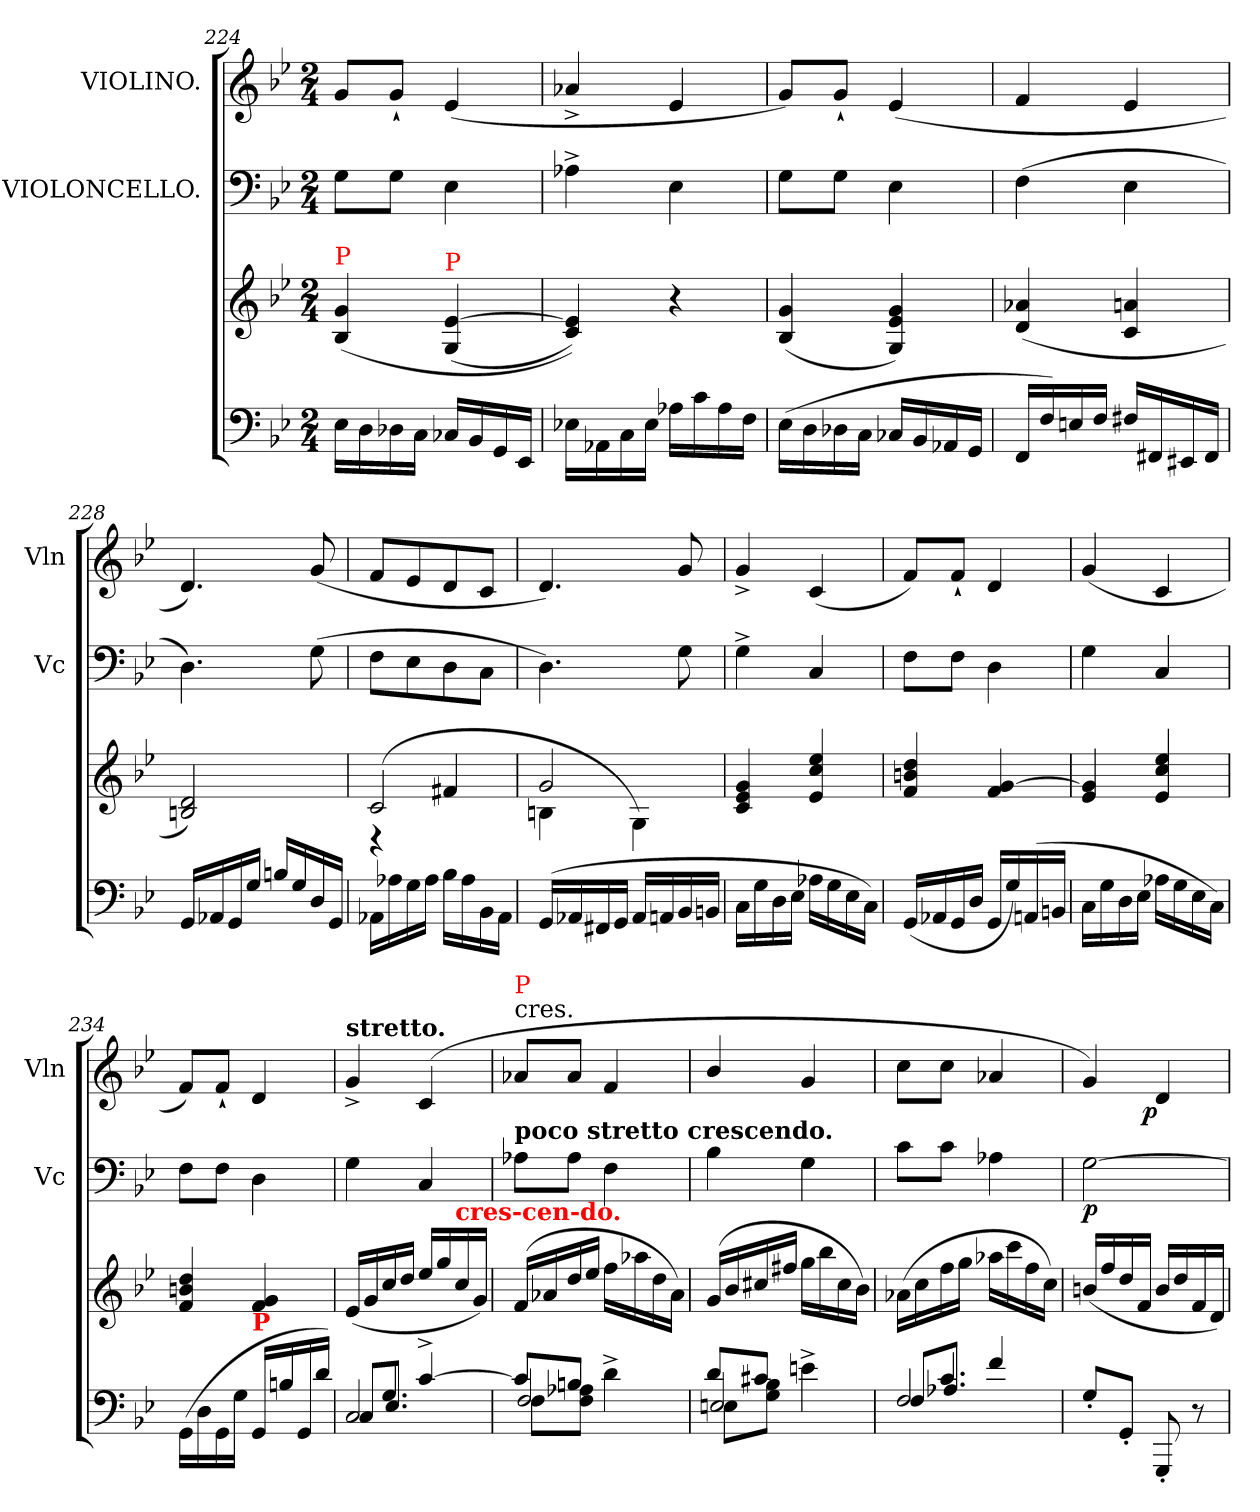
**kern	**kern	**kern	**dynam	**kern	**dynam
*part3	*part3	*part2	*part2	*part1	*part1
*staff4	*staff3	*staff2	*staff2	*staff1	*staff1
*	*	*I"VIOLONCELLO.	*	*I"VIOLINO.	*
*	*	*I'Vc	*	*I'Vln	*
*clefF4	*clefG2	*clefF4	*	*clefG2	*
*k[b-e-]	*k[b-e-]	*k[b-e-]	*	*k[b-e-]	*
*g:	*g:	*g:	*	*g:	*
*M2/4	*M2/4	*M2/4	*	*M2/4	*
=224	=224	=224	=224	=224	=224
!	!LO:TX:a:color=red:t=P	!	!	!	!
16E-LL	(>4g 4B-	8GL	.	8gL	.
16D	.	.	.	.	.
16D-X	.	8GJ	.	8g`<J	.
16CJJ	.	.	.	.	.
!	!LO:TX:a:color=red:t=P	!	!	!	!
16C-X/LL	(<[4e-/ 4G/	4E-	.	(<4e-	.
16BB-	.	.	.	.	.
16GG	.	.	.	.	.
16EE-JJ	.	.	.	.	.
=225	=225	=225	=225	=225	=225
16E-X\LL	4e-] 4c))	4A-X^<	.	4a-X^<	.
16AA-X	.	.	.	.	.
16C	.	.	.	.	.
16E-JJ	.	.	.	.	.
16A-X\LL	4r	4E-	.	4e-	.
16c	.	.	.	.	.
16A-	.	.	.	.	.
16FJJ	.	.	.	.	.
=226	=226	=226	=226	=226	=226
(>16E-LL	(>4g 4B-	8GL	.	8gL)	.
16D	.	.	.	.	.
16D-X	.	8GJ	.	8g`<J	.
16CJJ	.	.	.	.	.
16C-X/LL	4g 4e- 4G)	4E-	.	(<4e-	.
16BB-	.	.	.	.	.
16AA-	.	.	.	.	.
16GGJJ	.	.	.	.	.
=227	=227	=227	=227	=227	=227
16FFLL	(>4a-X 4d	(>4F	.	4f	.
16F)	.	.	.	.	.
16En	.	.	.	.	.
16FJJ	.	.	.	.	.
16F#X/LL	4an 4c	4E-	.	4e-	.
16FF#X	.	.	.	.	.
16EE#X	.	.	.	.	.
16FF#JJ	.	.	.	.	.
=228	=228	=228	=228	=228	=228
16GGLL	2d 2Bn)	4.D)	.	4.d)	.
16AA-X	.	.	.	.	.
16GG	.	.	.	.	.
16GJJ	.	.	.	.	.
16Bn/LL	.	.	.	.	.
16G	.	.	.	.	.
16D	.	(>8G	.	(<8g	.
16GGJJ	.	.	.	.	.
=229	=229	=229	=229	=229	=229
*	*^	*	*	*	*
16AA-X\LL	(>2c	4rD	8FL	.	8fL	.
16A-X	.	.	.	.	.	.
16G	.	.	8E-	.	8e-	.
16A-JJ	.	.	.	.	.	.
16B-\LL	.	4f#X/	8D	.	8d	.
16A-	.	.	.	.	.	.
16BB-	.	.	8CJ	.	8cJ	.
16AA-JJ	.	.	.	.	.	.
=230	=230	=230	=230	=230	=230	=230
(>16GGLL	2g	4Bn	4.D)	.	4.d)	.
16AA-X	.	.	.	.	.	.
16FF#X	.	.	.	.	.	.
16GGJJ	.	.	.	.	.	.
16AA-LL	.	4G)	.	.	.	.
16AAn	.	.	.	.	.	.
16BB-	.	.	8G	.	8g	.
16BBnJJ	.	.	.	.	.	.
*	*v	*v	*	*	*	*
=231	=231	=231	=231	=231	=231
16CLL	4g 4e- 4c	4G^<	.	4g^<	.
16G	.	.	.	.	.
16D	.	.	.	.	.
16E-JJ	.	.	.	.	.
16A-XLL	4ee- 4cc 4e-	4C	.	(<4c	.
16G	.	.	.	.	.
16E-	.	.	.	.	.
16CJJ)	.	.	.	.	.
=232	=232	=232	=232	=232	=232
(<16GGLL	4dd 4bn 4f	8FL	.	8fL)	.
16AA-X	.	.	.	.	.
16GG	.	8FJ	.	8f`<J	.
16DJJ	.	.	.	.	.
16GGLL	[4g 4f	4D	.	4d	.
16G)	.	.	.	.	.
(>16AAn	.	.	.	.	.
16BBnJJ	.	.	.	.	.
=233	=233	=233	=233	=233	=233
16CLL	4g] 4e-	4G	.	(<4g	.
16G	.	.	.	.	.
16D	.	.	.	.	.
16E-JJ	.	.	.	.	.
16A-XLL	4ee- 4cc 4e-	4C	.	4c	.
16G	.	.	.	.	.
16E-	.	.	.	.	.
16CJJ)	.	.	.	.	.
=234	=234	=234	=234	=234	=234
(16GG\LL	4dd 4bn 4f	8FL	.	8fL)	.
16D	.	.	.	.	.
16GG	.	8FJ	.	8f`<J	.
16GJJ	.	.	.	.	.
!LO:TX:a:B:color=red:t=P	!	!	!	!	!
16GG/LL	4g 4f	4D	.	4d	.
16Bn\	.	.	.	.	.
16GG/	.	.	.	.	.
16d\JJ)	.	.	.	.	.
=235	=235	=235	=235	=235	=235
*^	*	*	*	*	*
*	*^	*	*	*	*	*
!	!	!	!	!	!	!LO:TX:a:B:t=stretto.	!
8ryy	2C/	8CL	(<16e-LL	4G	.	4g^<	.
.	.	.	16g	.	.	.	.
!	!	!LO:N:vis=8.	!	!	!	!	!
4.G	.	8E-J	16cc	.	.	.	.
.	.	.	16ddJJ	.	.	.	.
.	.	[4c^<	16ee-/LL	4C	.	(<4c	.
.	.	.	16gg	.	.	.	.
!	!	!	!LO:TX:a:B:color=red:t=cres-cen-do.	!	!	!	!
.	.	.	16cc	.	.	.	.
.	.	.	16gJJ)	.	.	.	.
=236	=236	=236	=236	=236	=236	=236	=236
!	!	!	!	!	!	!LO:TX:a:t=cres.	!
!	!	!	!	!	!	!LO:TX:a:color=red:t=P	!
!	!	!	!	!LO:TX:a:B:t=poco stretto crescendo.	!	!	!
8c/L]	2F/	8F\L	(>16f/LL	8A-XL	.	8a-XL	.
.	.	.	16a-X	.	.	.	.
8Bn/J	.	8A-X 8FJ	16dd	8A-J	.	8a-J	.
.	.	.	16ee-JJ	.	.	.	.
4ryy	.	4d^>\	16ff\LL	4F	.	4f	.
.	.	.	16aa-X	.	.	.	.
.	.	.	16dd	.	.	.	.
.	.	.	16a-JJ)	.	.	.	.
=237	=237	=237	=237	=237	=237	=237	=237
8dL	2En/	8E\L	(>16g/LL	4B-	.	4b-/	.
.	.	.	16b-	.	.	.	.
8c#XJ	.	8B-\ 8G\J	16cc#X	.	.	.	.
.	.	.	16ff#XJJ	.	.	.	.
4en^<\	.	4ryy	16gg\LL	4G	.	4g	.
.	.	.	16bb-	.	.	.	.
.	.	.	16cc#	.	.	.	.
.	.	.	16b-JJ)	.	.	.	.
=238	=238	=238	=238	=238	=238	=238	=238
8ryy	2F/	8FL	(>16a-X\LL	8cL	.	8ccL	.
.	.	.	16cc	.	.	.	.
!	!	!LO:N:vis=8.	!	!	!	!	!
4.c	.	8A-XJ	16ff	8cJ	.	8ccJ	.
.	.	.	16ggJJ	.	.	.	.
.	.	4f	16aa-X\LL	4A-X	.	4a-X	.
.	.	.	16ccc	.	.	.	.
.	.	.	16ff	.	.	.	.
.	.	.	16ccJJ)	.	.	.	.
*v	*v	*v	*	*	*	*	*
=239	=239	=239	=239	=239	=239
!	!	!	!LO:DY:b	!	!
8G'L	(<16bn/LL	[2G	p	4g)	.
.	16ff	.	.	.	.
8GG'J	16dd	.	.	.	.
.	16fJJ	.	.	.	.
!	!	!	!	!	!LO:DY:rj
8GGG'	16bLL	.	.	4d	p
.	16dd	.	.	.	.
8r	16f	.	.	.	.
.	16dJJ)	.	.	.	.
=	=	=	=	=	=
*-	*-	*-	*-	*-	*-
